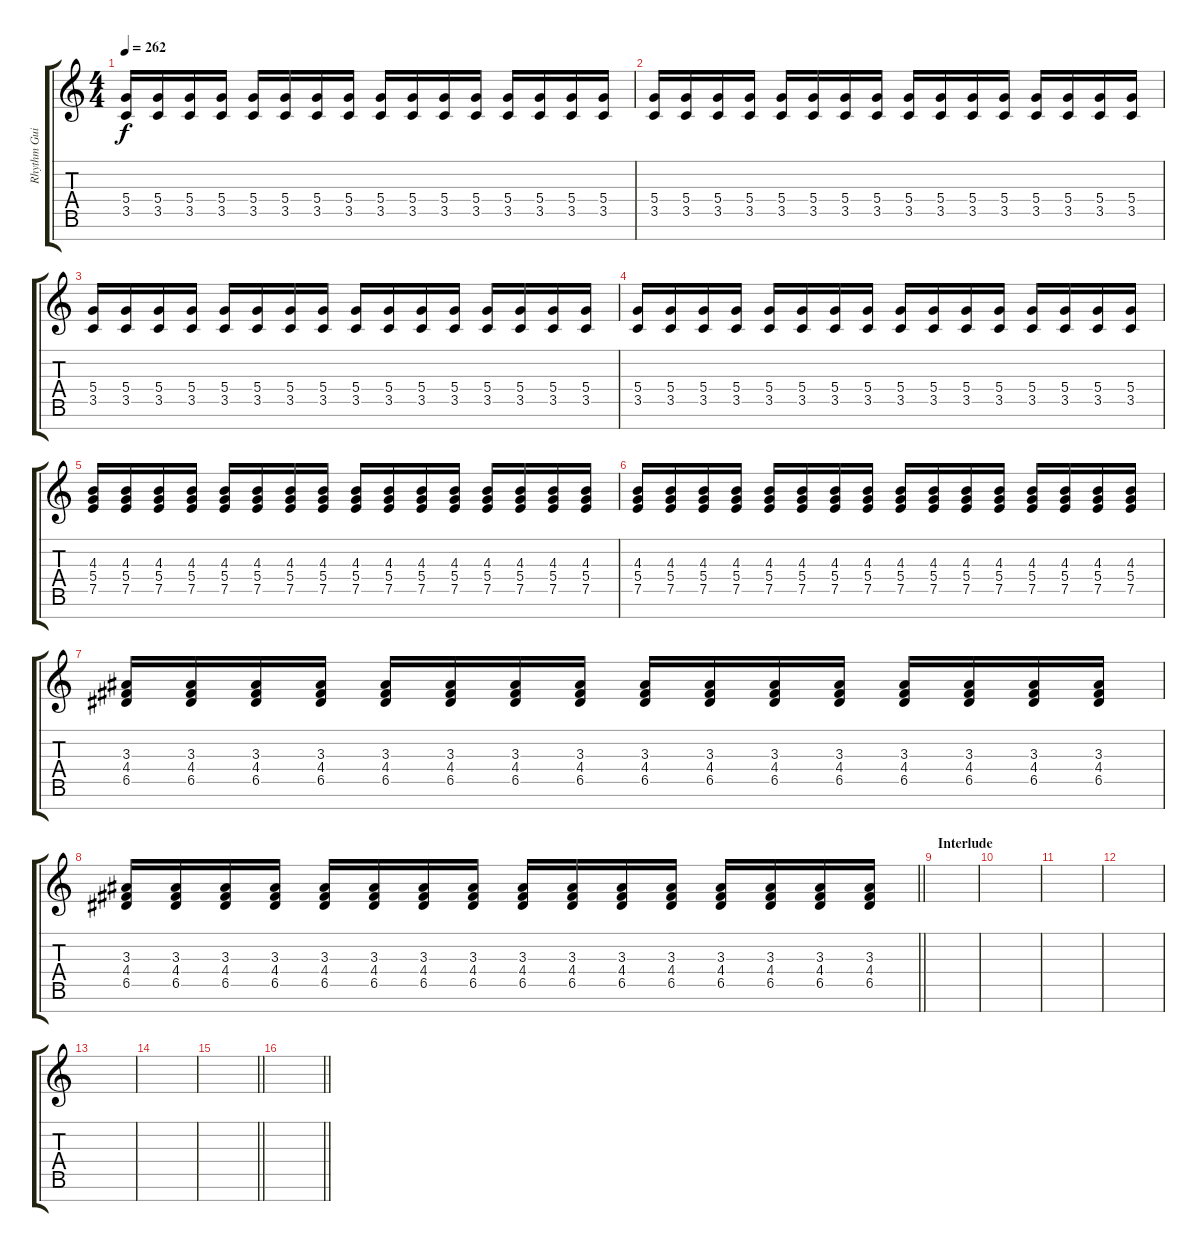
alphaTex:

\track ("Rhythm Guitar 2" "Rhythm Gui") {instrument overdrivenguitar}
\staff {score tabs}
\tuning (E4 B3 G3 D3 A2 E2 B1) {hide}
\ts (4 4)
\tempo 262
\clef g2
\ks c
(5.4 3.5).16{dy f} (5.4 3.5).16 (5.4 3.5).16 (5.4 3.5).16 (5.4 3.5).16 (5.4 3.5).16 (5.4 3.5).16 (5.4 3.5).16 (5.4 3.5).16 (5.4 3.5).16 (5.4 3.5).16 (5.4 3.5).16 (5.4 3.5).16 (5.4 3.5).16 (5.4 3.5).16 (5.4 3.5).16 |
(5.4 3.5).16 (5.4 3.5).16 (5.4 3.5).16 (5.4 3.5).16 (5.4 3.5).16 (5.4 3.5).16 (5.4 3.5).16 (5.4 3.5).16 (5.4 3.5).16 (5.4 3.5).16 (5.4 3.5).16 (5.4 3.5).16 (5.4 3.5).16 (5.4 3.5).16 (5.4 3.5).16 (5.4 3.5).16 |
(5.4 3.5).16 (5.4 3.5).16 (5.4 3.5).16 (5.4 3.5).16 (5.4 3.5).16 (5.4 3.5).16 (5.4 3.5).16 (5.4 3.5).16 (5.4 3.5).16 (5.4 3.5).16 (5.4 3.5).16 (5.4 3.5).16 (5.4 3.5).16 (5.4 3.5).16 (5.4 3.5).16 (5.4 3.5).16 |
(5.4 3.5).16 (5.4 3.5).16 (5.4 3.5).16 (5.4 3.5).16 (5.4 3.5).16 (5.4 3.5).16 (5.4 3.5).16 (5.4 3.5).16 (5.4 3.5).16 (5.4 3.5).16 (5.4 3.5).16 (5.4 3.5).16 (5.4 3.5).16 (5.4 3.5).16 (5.4 3.5).16 (5.4 3.5).16 |
(4.3 5.4 7.5).16 (4.3 5.4 7.5).16 (4.3 5.4 7.5).16 (4.3 5.4 7.5).16 (4.3 5.4 7.5).16 (4.3 5.4 7.5).16 (4.3 5.4 7.5).16 (4.3 5.4 7.5).16 (4.3 5.4 7.5).16 (4.3 5.4 7.5).16 (4.3 5.4 7.5).16 (4.3 5.4 7.5).16 (4.3 5.4 7.5).16 (4.3 5.4 7.5).16 (4.3 5.4 7.5).16 (4.3 5.4 7.5).16 |
(4.3 5.4 7.5).16 (4.3 5.4 7.5).16 (4.3 5.4 7.5).16 (4.3 5.4 7.5).16 (4.3 5.4 7.5).16 (4.3 5.4 7.5).16 (4.3 5.4 7.5).16 (4.3 5.4 7.5).16 (4.3 5.4 7.5).16 (4.3 5.4 7.5).16 (4.3 5.4 7.5).16 (4.3 5.4 7.5).16 (4.3 5.4 7.5).16 (4.3 5.4 7.5).16 (4.3 5.4 7.5).16 (4.3 5.4 7.5).16 |
(3.3 4.4 6.5).16 (3.3 4.4 6.5).16 (3.3 4.4 6.5).16 (3.3 4.4 6.5).16 (3.3 4.4 6.5).16 (3.3 4.4 6.5).16 (3.3 4.4 6.5).16 (3.3 4.4 6.5).16 (3.3 4.4 6.5).16 (3.3 4.4 6.5).16 (3.3 4.4 6.5).16 (3.3 4.4 6.5).16 (3.3 4.4 6.5).16 (3.3 4.4 6.5).16 (3.3 4.4 6.5).16 (3.3 4.4 6.5).16 |
\barLineRight lightlight
(3.3 4.4 6.5).16 (3.3 4.4 6.5).16 (3.3 4.4 6.5).16 (3.3 4.4 6.5).16 (3.3 4.4 6.5).16 (3.3 4.4 6.5).16 (3.3 4.4 6.5).16 (3.3 4.4 6.5).16 (3.3 4.4 6.5).16 (3.3 4.4 6.5).16 (3.3 4.4 6.5).16 (3.3 4.4 6.5).16 (3.3 4.4 6.5).16 (3.3 4.4 6.5).16 (3.3 4.4 6.5).16 (3.3 4.4 6.5).16 |
\section ("" "Interlude")
|
|
|
|
|
|
\barLineRight lightlight
|
\barLineRight lightlight
